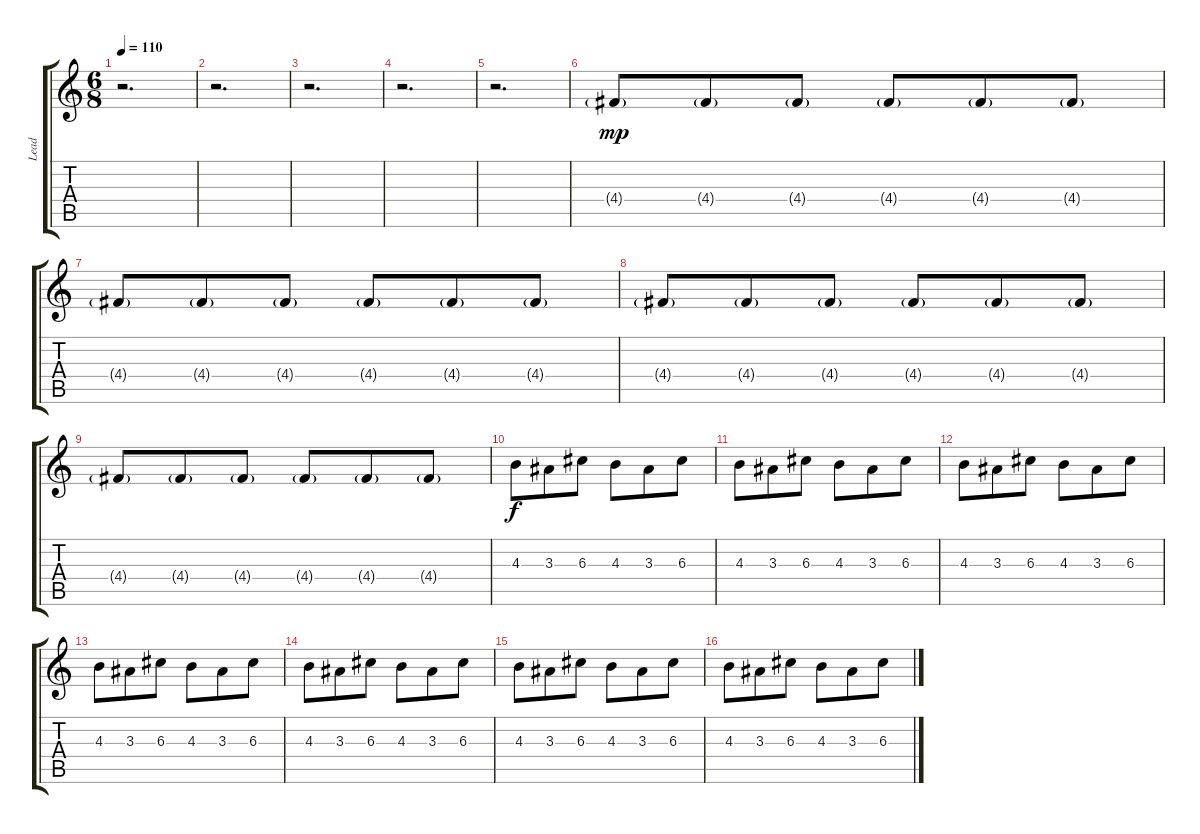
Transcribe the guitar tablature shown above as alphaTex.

\track ("Lead" "Lead") {instrument overdrivenguitar}
\staff {score tabs}
\tuning (E4 B3 G3 D3 A2 D2) {hide}
\ts (6 8)
\tempo 110
\clef g2
\ks c
r.2{d dy f} |
r.2{d} |
r.2{d} |
r.2{d} |
r.2{d} |
4.4{g}.8{dy mp} 4.4{g}.8 4.4{g}.8 4.4{g}.8 4.4{g}.8 4.4{g}.8 |
4.4{g}.8 4.4{g}.8 4.4{g}.8 4.4{g}.8 4.4{g}.8 4.4{g}.8 |
4.4{g}.8 4.4{g}.8 4.4{g}.8 4.4{g}.8 4.4{g}.8 4.4{g}.8 |
4.4{g}.8 4.4{g}.8 4.4{g}.8 4.4{g}.8 4.4{g}.8 4.4{g}.8 |
4.3.8{dy f} 3.3.8 6.3.8 4.3.8 3.3.8 6.3.8 |
4.3.8 3.3.8 6.3.8 4.3.8 3.3.8 6.3.8 |
4.3.8 3.3.8 6.3.8 4.3.8 3.3.8 6.3.8 |
4.3.8 3.3.8 6.3.8 4.3.8 3.3.8 6.3.8 |
4.3.8 3.3.8 6.3.8 4.3.8 3.3.8 6.3.8 |
4.3.8 3.3.8 6.3.8 4.3.8 3.3.8 6.3.8 |
4.3.8 3.3.8 6.3.8 4.3.8 3.3.8 6.3.8
